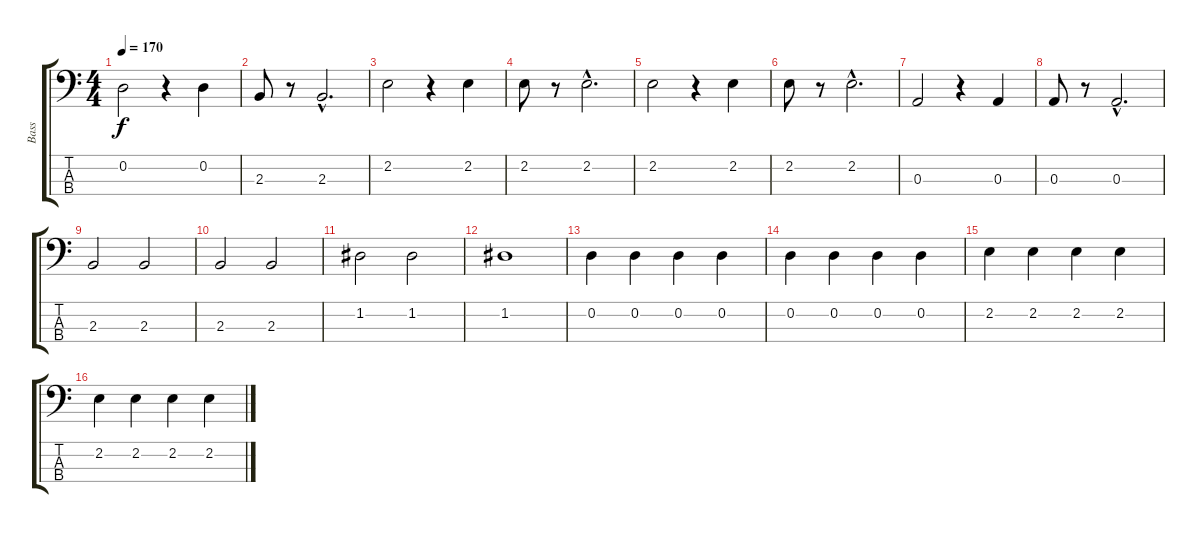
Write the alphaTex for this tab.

\track ("Bass" "Bass") {instrument fretlessbass}
\staff {score tabs}
\tuning (G2 D2 A1 E1) {hide}
\ts (4 4)
\tempo 170
\clef f4
\ks c
0.2.2{dy f} r.4 0.2.4 |
2.3.8 r.8 2.3{hac}.2{d} |
2.2.2 r.4 2.2.4 |
2.2.8 r.8 2.2{hac}.2{d} |
2.2.2 r.4 2.2.4 |
2.2.8 r.8 2.2{hac}.2{d} |
0.3.2 r.4 0.3.4 |
0.3.8 r.8 0.3{hac}.2{d} |
2.3.2 2.3.2 |
2.3.2 2.3.2 |
1.2.2 1.2.2 |
1.2.1 |
0.2.4 0.2.4 0.2.4 0.2.4 |
0.2.4 0.2.4 0.2.4 0.2.4 |
2.2.4 2.2.4 2.2.4 2.2.4 |
2.2.4 2.2.4 2.2.4 2.2.4
